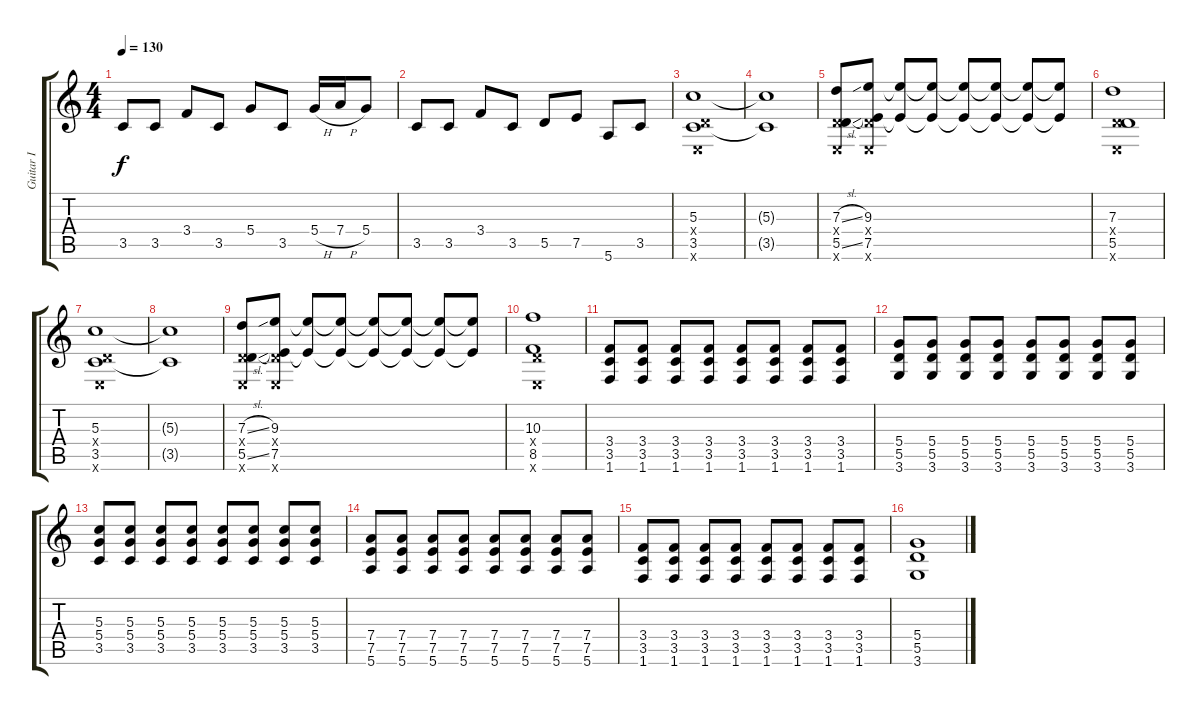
\track ("Guitar I" "Guitar I") {instrument overdrivenguitar}
\staff {score tabs}
\tuning (E4 B3 G3 D3 A2 E2) {hide}
\ts (4 4)
\tempo 130
\clef g2
\ks c
3.5.8{dy f} 3.5.8 3.4.8 3.5.8 5.4.8 3.5.8 5.4{h}.16 7.4{h}.16 5.4.8 |
3.5.8 3.5.8 3.4.8 3.5.8 5.5.8 7.5.8 5.6.8 3.5.8 |
(5.3 0.4{x} 3.5 0.6{x}).1 |
(5.3{t} 3.5{t}).1 |
(7.3{sl} 0.4{x} 5.5{sl} 0.6{x}).8 (9.3 0.4{x} 7.5 0.6{x}).8 (9.3{t} 7.5{t}).8 (9.3{t} 7.5{t}).8 (9.3{t} 7.5{t}).8 (9.3{t} 7.5{t}).8 (9.3{t} 7.5{t}).8 (9.3{t} 7.5{t}).8 |
(7.3 0.4{x} 5.5 0.6{x}).1 |
(5.3 0.4{x} 3.5 0.6{x}).1 |
(5.3{t} 3.5{t}).1 |
(7.3{sl} 0.4{x} 5.5{sl} 0.6{x}).8 (9.3 0.4{x} 7.5 0.6{x}).8 (9.3{t} 7.5{t}).8 (9.3{t} 7.5{t}).8 (9.3{t} 7.5{t}).8 (9.3{t} 7.5{t}).8 (9.3{t} 7.5{t}).8 (9.3{t} 7.5{t}).8 |
(10.3 0.4{x} 8.5 0.6{x}).1 |
(3.4 3.5 1.6).8 (3.4 3.5 1.6).8 (3.4 3.5 1.6).8 (3.4 3.5 1.6).8 (3.4 3.5 1.6).8 (3.4 3.5 1.6).8 (3.4 3.5 1.6).8 (3.4 3.5 1.6).8 |
(5.4 5.5 3.6).8 (5.4 5.5 3.6).8 (5.4 5.5 3.6).8 (5.4 5.5 3.6).8 (5.4 5.5 3.6).8 (5.4 5.5 3.6).8 (5.4 5.5 3.6).8 (5.4 5.5 3.6).8 |
(5.3 5.4 3.5).8 (5.3 5.4 3.5).8 (5.3 5.4 3.5).8 (5.3 5.4 3.5).8 (5.3 5.4 3.5).8 (5.3 5.4 3.5).8 (5.3 5.4 3.5).8 (5.3 5.4 3.5).8 |
(7.4 7.5 5.6).8 (7.4 7.5 5.6).8 (7.4 7.5 5.6).8 (7.4 7.5 5.6).8 (7.4 7.5 5.6).8 (7.4 7.5 5.6).8 (7.4 7.5 5.6).8 (7.4 7.5 5.6).8 |
(3.4 3.5 1.6).8 (3.4 3.5 1.6).8 (3.4 3.5 1.6).8 (3.4 3.5 1.6).8 (3.4 3.5 1.6).8 (3.4 3.5 1.6).8 (3.4 3.5 1.6).8 (3.4 3.5 1.6).8 |
(5.4 5.5 3.6).1
